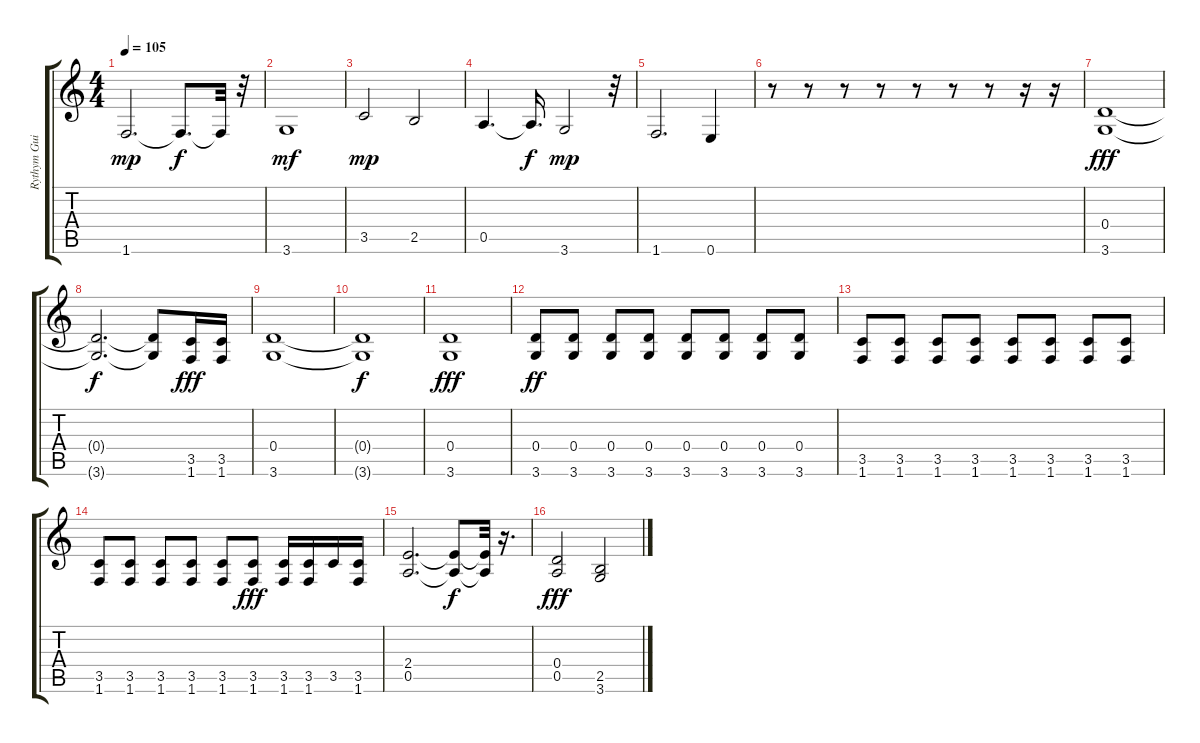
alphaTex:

\track ("Rythym Guitar" "Rythym Gui") {instrument overdrivenguitar}
\staff {score tabs}
\tuning (E4 B3 G3 D3 A2 E2) {hide}
\ts (4 4)
\tempo 105
\clef g2
\ks c
1.6.2{d dy mp} 1.6{t}.8{d dy f} 1.6{t}.32 r.32 |
3.6.1{dy mf} |
3.5.2{dy mp} 2.5.2 |
0.5.4{d} 0.5{t}.16{d dy f} 3.6.2{dy mp} r.32 |
1.6.2{d} 0.6.4 |
r.8 r.8 r.8 r.8 r.8 r.8 r.8 r.16 r.16 |
(0.4 3.6).1{dy fff} |
(0.4{t} 3.6{t}).2{d dy f} (0.4{t} 3.6{t}).8 (3.5 1.6).16{dy fff} (3.5 1.6).16 |
(0.4 3.6).1 |
(0.4{t} 3.6{t}).1{dy f} |
(0.4 3.6).1{dy fff} |
(0.4 3.6).8{dy ff} (0.4 3.6).8 (0.4 3.6).8 (0.4 3.6).8 (0.4 3.6).8 (0.4 3.6).8 (0.4 3.6).8 (0.4 3.6).8 |
(3.5 1.6).8 (3.5 1.6).8 (3.5 1.6).8 (3.5 1.6).8 (3.5 1.6).8 (3.5 1.6).8 (3.5 1.6).8 (3.5 1.6).8 |
(3.5 1.6).8 (3.5 1.6).8 (3.5 1.6).8 (3.5 1.6).8 (3.5 1.6).8 (3.5 1.6).8{dy fff} (3.5 1.6).16 (3.5 1.6).16 3.5.16 (3.5 1.6).16 |
(2.4 0.5).2{d} (2.4{t} 0.5{t}).8{dy f} (2.4{t} 0.5{t}).32 r.16{d} |
(0.4 0.5).2{dy fff} (2.5 3.6).2
